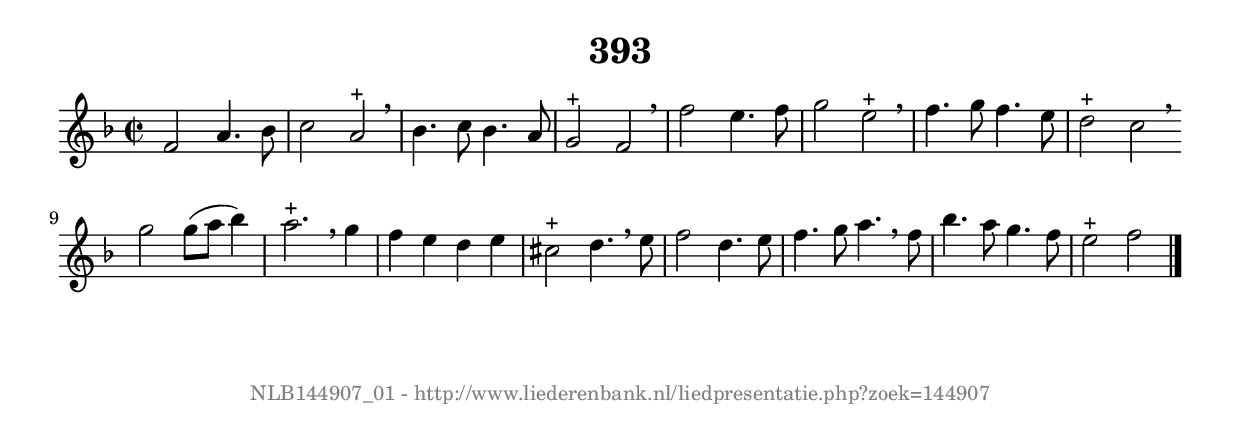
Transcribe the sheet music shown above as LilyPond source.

%
% produced by wce2krn 1.64 (7 June 2014)
%
\version"2.16"
#(append! paper-alist '(("long" . (cons (* 210 mm) (* 2000 mm)))))
#(set-default-paper-size "long")
sb = {\breathe}
mBreak = {\breathe }
bBreak = {\breathe }
x = {\once\override NoteHead #'style = #'cross }
gl=\glissando
itime={\override Staff.TimeSignature #'stencil = ##f }
ficta = {\once\set suggestAccidentals = ##t}
fine = {\once\override Score.RehearsalMark #'self-alignment-X = #1 \mark \markup {\italic{Fine}}}
dc = {\once\override Score.RehearsalMark #'self-alignment-X = #1 \mark \markup {\italic{D.C.}}}
dcf = {\once\override Score.RehearsalMark #'self-alignment-X = #1 \mark \markup {\italic{D.C. al Fine}}}
dcc = {\once\override Score.RehearsalMark #'self-alignment-X = #1 \mark \markup {\italic{D.C. al Coda}}}
ds = {\once\override Score.RehearsalMark #'self-alignment-X = #1 \mark \markup {\italic{D.S.}}}
dsf = {\once\override Score.RehearsalMark #'self-alignment-X = #1 \mark \markup {\italic{D.S. al Fine}}}
dsc = {\once\override Score.RehearsalMark #'self-alignment-X = #1 \mark \markup {\italic{D.S. al Coda}}}
pv = {\set Score.repeatCommands = #'((volta "1"))}
sv = {\set Score.repeatCommands = #'((volta "2"))}
tv = {\set Score.repeatCommands = #'((volta "3"))}
qv = {\set Score.repeatCommands = #'((volta "4"))}
xv = {\set Score.repeatCommands = #'((volta #f))}
\header{ tagline = ""
title = "393"
}
\score {{
\key f \major
\relative g'
{
\set melismaBusyProperties = #'()
\time 2/2
\tempo 4=120
\override Score.MetronomeMark #'transparent = ##t
\override Score.RehearsalMark #'break-visibility = #(vector #t #t #f)
f2 a4. bes8 c2 a^"+" \sb bes4. c8 bes4. a8 g2^"+" f \mBreak \bar "|"
f'2 e4. f8 g2 e^"+" \sb f4. g8 f4. e8 d2^"+" c \bar ":|:" \bBreak
g'2 g8( a bes4) a2.^"+" \sb g4 f e d e cis2^"+" d4. \mBreak
e8 f2 d4. e8 f4. g8 a4. \sb f8 bes4. a8 g4. f8 e2^"+" f \bar "|."
 }}
 \midi { }
 \layout {
            indent = 0.0\cm
}
}
\markup { \vspace #0 } \markup { \with-color #grey \fill-line { \center-column { \smaller "NLB144907_01 - http://www.liederenbank.nl/liedpresentatie.php?zoek=144907" } } }
